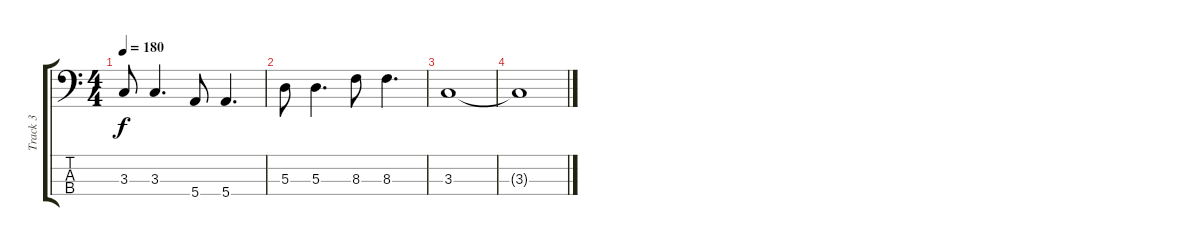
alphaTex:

\track ("Track 3" "Track 3") {instrument electricbassfinger}
\staff {score tabs}
\tuning (G2 D2 A1 E1) {hide}
\ts (4 4)
\tempo 180
\clef f4
\ks c
3.3.8{dy f} 3.3.4{d} 5.4.8 5.4.4{d} |
5.3.8 5.3.4{d} 8.3.8 8.3.4{d} |
3.3.1{volume 0} |
3.3{t}.1
